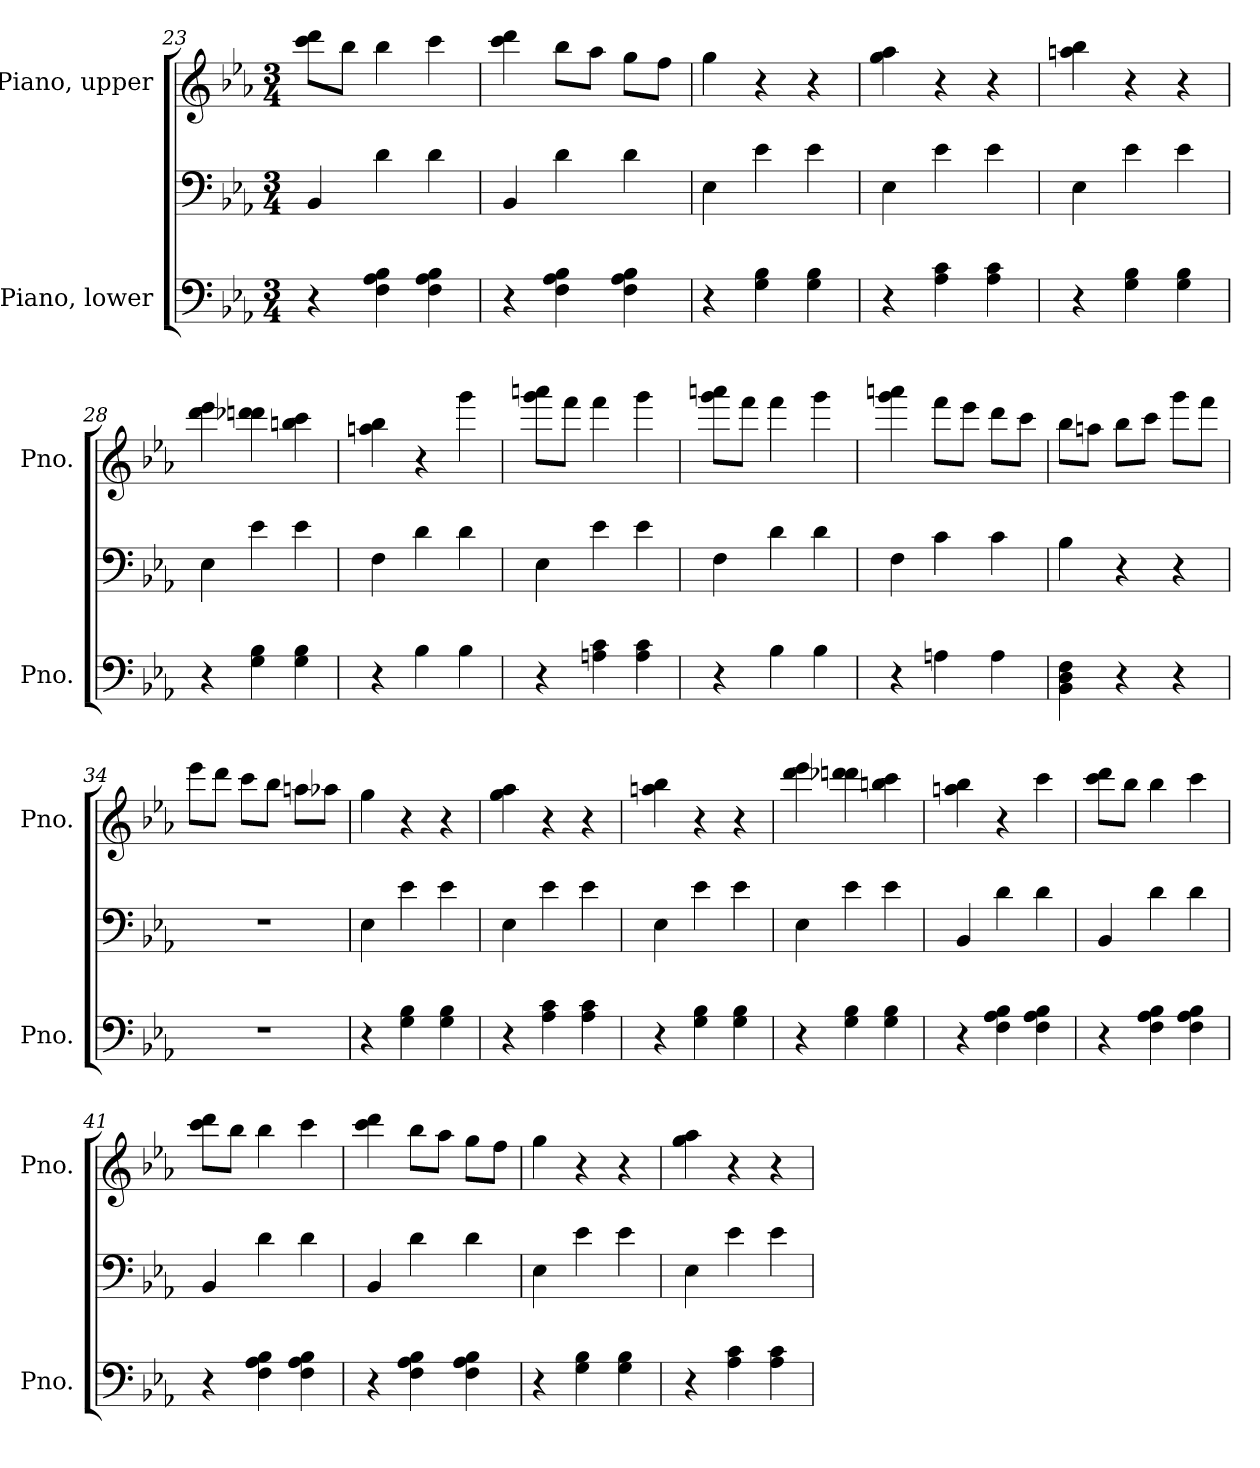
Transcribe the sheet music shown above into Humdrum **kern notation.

**kern	**kern	**kern
*part2	*part2	*part1
*staff3	*staff2	*staff1
*I"Piano, lower	*	*I"Piano, upper
*I'Pno.	*	*I'Pno.
!!LO:LB:g=z
*clefF4	*clefF4	*clefG2
*k[b-e-a-]	*k[b-e-a-]	*k[b-e-a-]
*M3/4	*M3/4	*M3/4
=23	=23	=23
4r	4BB-/	8ccc\ 8ddd\L
.	.	8bb-\J
4F\ 4A-\ 4B-\	4d\	4bb-\
4F\ 4A-\ 4B-\	4d\	4ccc\
=24	=24	=24
4r	4BB-/	4ccc\ 4ddd\
4F\ 4A-\ 4B-\	4d\	8bb-\L
.	.	8aa-\J
4F\ 4A-\ 4B-\	4d\	8gg\L
.	.	8ff\J
=25	=25	=25
4r	4E-\	4gg\
4G\ 4B-\	4e-\	4r
4G\ 4B-\	4e-\	4r
=26	=26	=26
4r	4E-\	4gg\ 4aa-\
4A-\ 4c\	4e-\	4r
4A-\ 4c\	4e-\	4r
=27	=27	=27
4r	4E-\	4aan\ 4bb-\
4G\ 4B-\	4e-\	4r
4G\ 4B-\	4e-\	4r
=28	=28	=28
4r	4E-\	4ddd\ 4eee-\
4G\ 4B-\	4e-\	4ddd-X\ 4dddn\
4G\ 4B-\	4e-\	4bbn\ 4ccc\
=29	=29	=29
4r	4F\	4aan\ 4bb-\
4B-\	4d\	4r
4B-\	4d\	4ggg\
!!LO:PB:g=z
=30	=30	=30
4r	4E-\	8ggg\ 8aaan\L
.	.	8fff\J
4An\ 4c\	4e-\	4fff\
4A\ 4c\	4e-\	4ggg\
=31	=31	=31
4r	4F\	8ggg\ 8aaan\L
.	.	8fff\J
4B-\	4d\	4fff\
4B-\	4d\	4ggg\
=32	=32	=32
4r	4F\	4ggg\ 4aaan\
4An\	4c\	8fff\L
.	.	8eee-\J
4A\	4c\	8ddd\L
.	.	8ccc\J
=33	=33	=33
4BB-\ 4D\ 4F\	4B-\	8bb-\L
.	.	8aan\J
4r	4r	8bb-\L
.	.	8ccc\J
4r	4r	8ggg\L
.	.	8fff\J
=34	=34	=34
2.r	2.r	8eee-\L
.	.	8ddd\J
.	.	8ccc\L
.	.	8bb-\J
.	.	8aan\L
.	.	8aa-X\J
!!LO:LB:g=z
=35	=35	=35
4r	4E-\	4gg\
4G\ 4B-\	4e-\	4r
4G\ 4B-\	4e-\	4r
=36	=36	=36
4r	4E-\	4gg\ 4aa-\
4A-\ 4c\	4e-\	4r
4A-\ 4c\	4e-\	4r
=37	=37	=37
4r	4E-\	4aan\ 4bb-\
4G\ 4B-\	4e-\	4r
4G\ 4B-\	4e-\	4r
=38	=38	=38
4r	4E-\	4ddd\ 4eee-\
4G\ 4B-\	4e-\	4ddd-X\ 4dddn\
4G\ 4B-\	4e-\	4bbn\ 4ccc\
=39	=39	=39
4r	4BB-/	4aan\ 4bb-\
4F\ 4A-\ 4B-\	4d\	4r
4F\ 4A-\ 4B-\	4d\	4ccc\
=40	=40	=40
4r	4BB-/	8ccc\ 8ddd\L
.	.	8bb-\J
4F\ 4A-\ 4B-\	4d\	4bb-\
4F\ 4A-\ 4B-\	4d\	4ccc\
=41	=41	=41
4r	4BB-/	8ccc\ 8ddd\L
.	.	8bb-\J
4F\ 4A-\ 4B-\	4d\	4bb-\
4F\ 4A-\ 4B-\	4d\	4ccc\
!!LO:LB:g=z
=42	=42	=42
4r	4BB-/	4ccc\ 4ddd\
4F\ 4A-\ 4B-\	4d\	8bb-\L
.	.	8aa-\J
4F\ 4A-\ 4B-\	4d\	8gg\L
.	.	8ff\J
=43	=43	=43
4r	4E-\	4gg\
4G\ 4B-\	4e-\	4r
4G\ 4B-\	4e-\	4r
=44	=44	=44
4r	4E-\	4gg\ 4aa-\
4A-\ 4c\	4e-\	4r
4A-\ 4c\	4e-\	4r
=	=	=
*-	*-	*-
